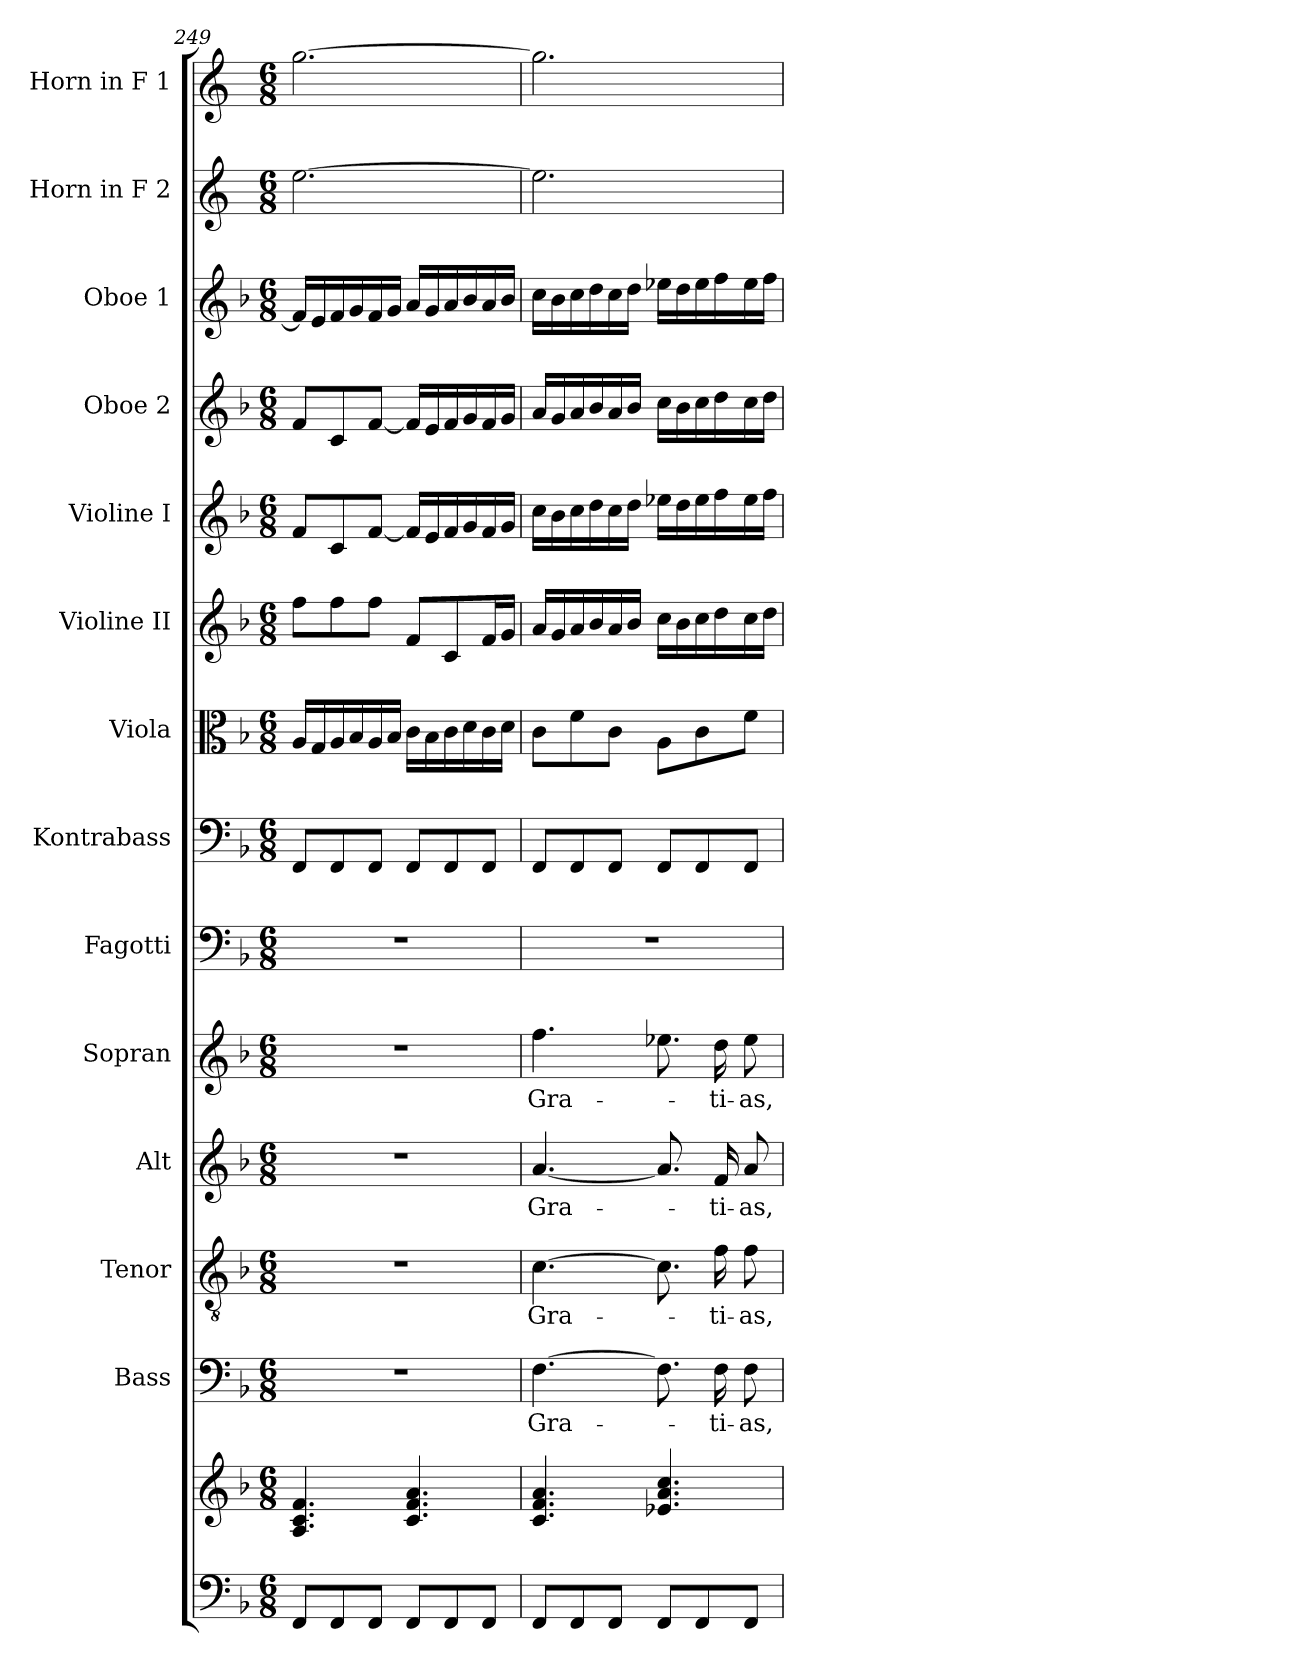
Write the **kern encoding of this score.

**kern	**kern	**kern	**text	**kern	**text	**kern	**text	**kern	**text	**kern	**kern	**kern	**kern	**kern	**kern	**kern	**kern	**kern
*part14	*part14	*part13	*part13	*part12	*part12	*part11	*part11	*part10	*part10	*part9	*part8	*part7	*part6	*part5	*part4	*part3	*part2	*part1
*staff15	*staff14	*staff13	*staff13	*staff12	*staff12	*staff11	*staff11	*staff10	*staff10	*staff9	*staff8	*staff7	*staff6	*staff5	*staff4	*staff3	*staff2	*staff1
*	*	*I"Bass	*	*I"Tenor	*	*I"Alt	*	*I"Sopran	*	*I"Fagotti	*I"Kontrabass	*I"Viola	*I"Violine II	*I"Violine I	*I"Oboe 2	*I"Oboe 1	*I"Horn in F 2	*I"Horn in F 1
*	*	*I'B.	*	*I'T.	*	*I'A.	*	*I'S.	*	*I'Fg.	*I'Kb.	*I'Vla.	*I'Vl. II	*I'Vl. I	*I'Ob. 2	*I'Ob. 1	*	*
*clefF4	*clefG2	*clefF4	*	*clefGv2	*	*clefG2	*	*clefG2	*	*clefF4	*clefF4	*clefC3	*clefG2	*clefG2	*clefG2	*clefG2	*clefG2	*clefG2
*	*	*	*	*	*	*	*	*	*	*	*ITrd7c12	*	*	*	*	*	*ITrd4c7	*ITrd4c7
*k[b-]	*k[b-]	*k[b-]	*	*k[b-]	*	*k[b-]	*	*k[b-]	*	*k[b-]	*k[b-]	*k[b-]	*k[b-]	*k[b-]	*k[b-]	*k[b-]	*k[b-]	*k[b-]
*F:	*F:	*F:	*	*F:	*	*F:	*	*F:	*	*F:	*F:	*F:	*F:	*F:	*F:	*F:	*F:	*F:
*M6/8	*M6/8	*M6/8	*	*M6/8	*	*M6/8	*	*M6/8	*	*M6/8	*M6/8	*M6/8	*M6/8	*M6/8	*M6/8	*M6/8	*M6/8	*M6/8
=249	=249	=249	=249	=249	=249	=249	=249	=249	=249	=249	=249	=249	=249	=249	=249	=249	=249	=249
8FF/L	4.A/ 4.c/ 4.f/	2.r	.	2.r	.	2.r	.	2.r	.	2.r	8FFF/L	16A/LL	8ff\L	8f/L	8f/L	16f/LL]	[2.a\	[2.cc\
.	.	.	.	.	.	.	.	.	.	.	.	16G/	.	.	.	16e/	.	.
8FF/	.	.	.	.	.	.	.	.	.	.	8FFF/	16A/	8ff\	8c/	8c/	16f/	.	.
.	.	.	.	.	.	.	.	.	.	.	.	16B-/	.	.	.	16g/	.	.
8FF/J	.	.	.	.	.	.	.	.	.	.	8FFF/J	16A/	8ff\J	[8f/J	[8f/J	16f/	.	.
.	.	.	.	.	.	.	.	.	.	.	.	16B-/JJ	.	.	.	16g/JJ	.	.
8FF/L	4.c/ 4.f/ 4.a/	.	.	.	.	.	.	.	.	.	8FFF/L	16c\LL	8f/L	16f/LL]	16f/LL]	16a/LL	.	.
.	.	.	.	.	.	.	.	.	.	.	.	16B-\	.	16e/	16e/	16g/	.	.
8FF/	.	.	.	.	.	.	.	.	.	.	8FFF/	16c\	8c/	16f/	16f/	16a/	.	.
.	.	.	.	.	.	.	.	.	.	.	.	16d\	.	16g/	16g/	16b-/	.	.
8FF/J	.	.	.	.	.	.	.	.	.	.	8FFF/J	16c\	16f/L	16f/	16f/	16a/	.	.
.	.	.	.	.	.	.	.	.	.	.	.	16d\JJ	16g/JJ	16g/JJ	16g/JJ	16b-/JJ	.	.
!!LO:PB:g=z
=250	=250	=250	=250	=250	=250	=250	=250	=250	=250	=250	=250	=250	=250	=250	=250	=250	=250	=250
!	!	!	!LO:LY:b	!	!LO:LY:b	!	!LO:LY:b	!	!LO:LY:b	!	!	!	!	!	!	!	!	!
8FF/L	4.c/ 4.f/ 4.a/	[4.F\	Gra-	[4.c\	Gra-	[4.a/	Gra-	4.ff\	Gra-	2.r	8FFF/L	8c\L	16a/LL	16cc\LL	16a/LL	16cc\LL	2.a\]	2.cc\]
.	.	.	.	.	.	.	.	.	.	.	.	.	16g/	16b-\	16g/	16b-\	.	.
8FF/	.	.	.	.	.	.	.	.	.	.	8FFF/	8f\	16a/	16cc\	16a/	16cc\	.	.
.	.	.	.	.	.	.	.	.	.	.	.	.	16b-/	16dd\	16b-/	16dd\	.	.
8FF/J	.	.	.	.	.	.	.	.	.	.	8FFF/J	8c\J	16a/	16cc\	16a/	16cc\	.	.
.	.	.	.	.	.	.	.	.	.	.	.	.	16b-/JJ	16dd\JJ	16b-/JJ	16dd\JJ	.	.
8FF/L	4.e-X/ 4.a/ 4.cc/	8.F\]	.	8.c\]	.	8.a/]	.	8.ee-X\	.	.	8FFF/L	8A\L	16cc\LL	16ee-X\LL	16cc\LL	16ee-X\LL	.	.
.	.	.	.	.	.	.	.	.	.	.	.	.	16b-\	16dd\	16b-\	16dd\	.	.
8FF/	.	.	.	.	.	.	.	.	.	.	8FFF/	8c\	16cc\	16ee-\	16cc\	16ee-\	.	.
!	!	!	!LO:LY:b	!	!LO:LY:b	!	!LO:LY:b	!	!LO:LY:b	!	!	!	!	!	!	!	!	!
.	.	16F\	-ti-	16f\	-ti-	16f/	-ti-	16dd\	-ti-	.	.	.	16dd\	16ff\	16dd\	16ff\	.	.
!	!	!	!LO:LY:b	!	!LO:LY:b	!	!LO:LY:b	!	!LO:LY:b	!	!	!	!	!	!	!	!	!
8FF/J	.	8F\	-as,	8f\	-as,	8a/	-as,	8ee-\	-as,	.	8FFF/J	8f\J	16cc\	16ee-\	16cc\	16ee-\	.	.
.	.	.	.	.	.	.	.	.	.	.	.	.	16dd\JJ	16ff\JJ	16dd\JJ	16ff\JJ	.	.
=	=	=	=	=	=	=	=	=	=	=	=	=	=	=	=	=	=	=
*-	*-	*-	*-	*-	*-	*-	*-	*-	*-	*-	*-	*-	*-	*-	*-	*-	*-	*-
